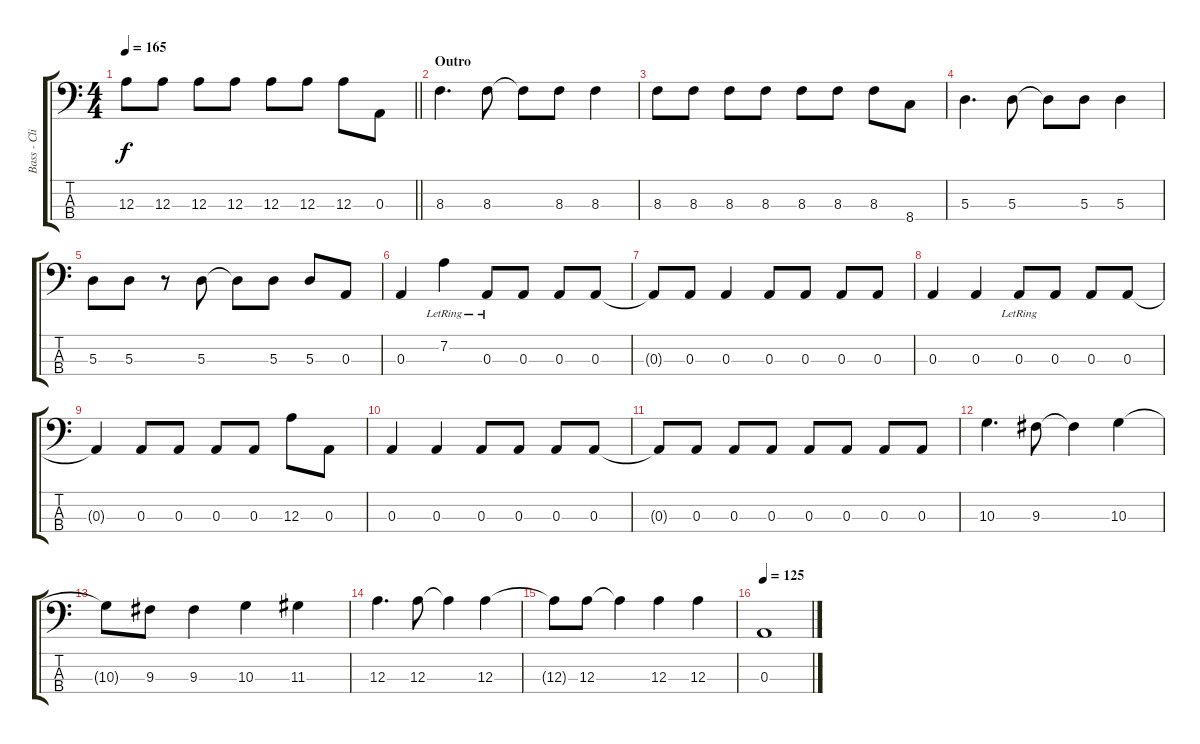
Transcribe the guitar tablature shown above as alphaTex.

\track ("Bass - Cliff Williams" "Bass - Cli") {instrument electricbassfinger}
\staff {score tabs}
\tuning (G2 D2 A1 E1) {hide}
\ts (4 4)
\tempo 165
\clef f4
\barLineRight lightlight
\ks c
12.3.8{dy f} 12.3.8 12.3.8 12.3.8 12.3.8 12.3.8 12.3.8 0.3.8 |
\section ("" "Outro")
8.3.4{d} 8.3.8 8.3{t}.8 8.3.8 8.3.4 |
8.3.8 8.3.8 8.3.8 8.3.8 8.3.8 8.3.8 8.3.8 8.4.8 |
5.3.4{d} 5.3.8 5.3{t}.8 5.3.8 5.3.4 |
5.3.8 5.3.8 r.8 5.3.8 5.3{t}.8 5.3.8 5.3.8 0.3.8 |
0.3.4 7.2{lr}.4 0.3{lr}.8 0.3.8 0.3.8 0.3.8 |
0.3{t}.8 0.3.8 0.3.4 0.3.8 0.3.8 0.3.8 0.3.8 |
0.3.4 0.3.4 0.3{lr}.8 0.3.8 0.3.8 0.3.8 |
0.3{t}.4 0.3.8 0.3.8 0.3.8 0.3.8 12.3.8 0.3.8 |
0.3.4 0.3.4 0.3.8 0.3.8 0.3.8 0.3.8 |
0.3{t}.8 0.3.8 0.3.8 0.3.8 0.3.8 0.3.8 0.3.8 0.3.8 |
10.3.4{d} 9.3.8 9.3{t}.4 10.3.4 |
10.3{t}.8 9.3.8 9.3.4 10.3.4 11.3.4 |
12.3.4{d} 12.3.8 12.3{t}.4 12.3.4 |
12.3{t}.8 12.3.8 12.3{t}.4 12.3.4 12.3.4 |
\tempo 125
0.3.1
